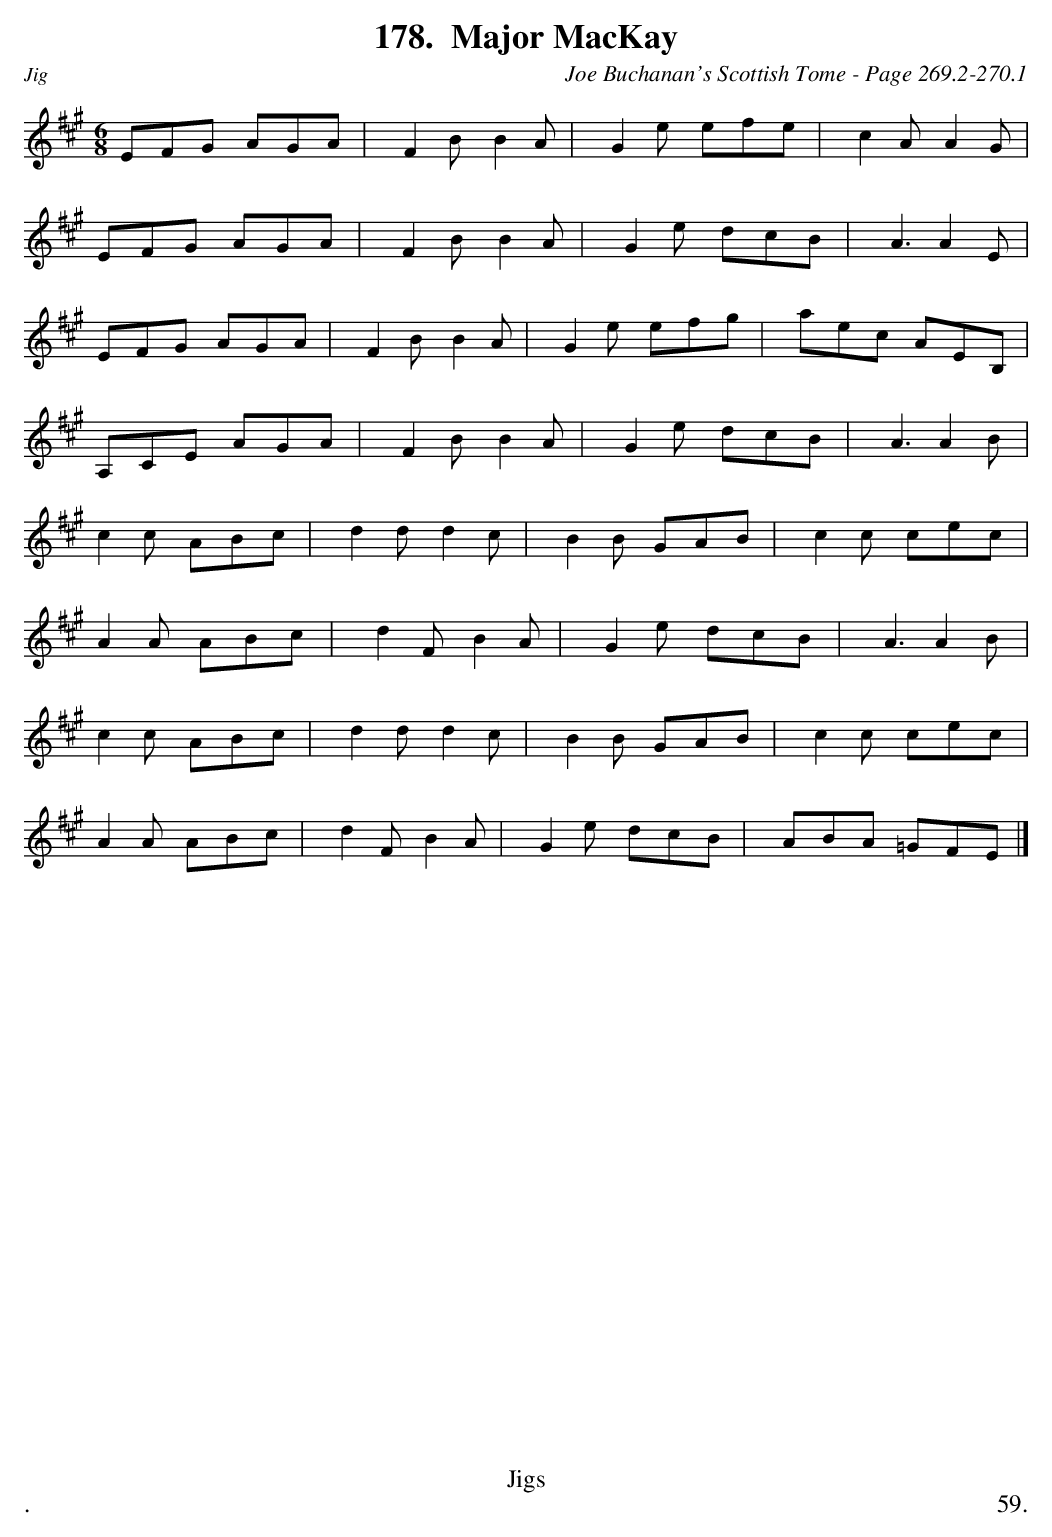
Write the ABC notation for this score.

X:1
T:Major MacKay
C:Joe Buchanan's Scottish Tome - Page 269.2-270.1
L:1/8
M:6/8
K:A
EFG AGA | F2 B B2 A | G2 e efe | c2 A A2 G |
EFG AGA | F2 B B2 A | G2 e dcB | A3 A2 E |
EFG AGA | F2 B B2 A | G2 e efg | aec AEB, |
A,CE AGA | F2 B B2 A | G2 e dcB | A3 A2 B |
c2 c ABc | d2 d d2 c | B2 B GAB | c2 c cec |
A2 A ABc | d2 F B2 A | G2 e dcB | A3 A2 B |
c2 c ABc | d2 d d2 c | B2 B GAB | c2 c cec |
A2 A ABc | d2 F B2 A | G2 e dcB | ABA =GFE |]
